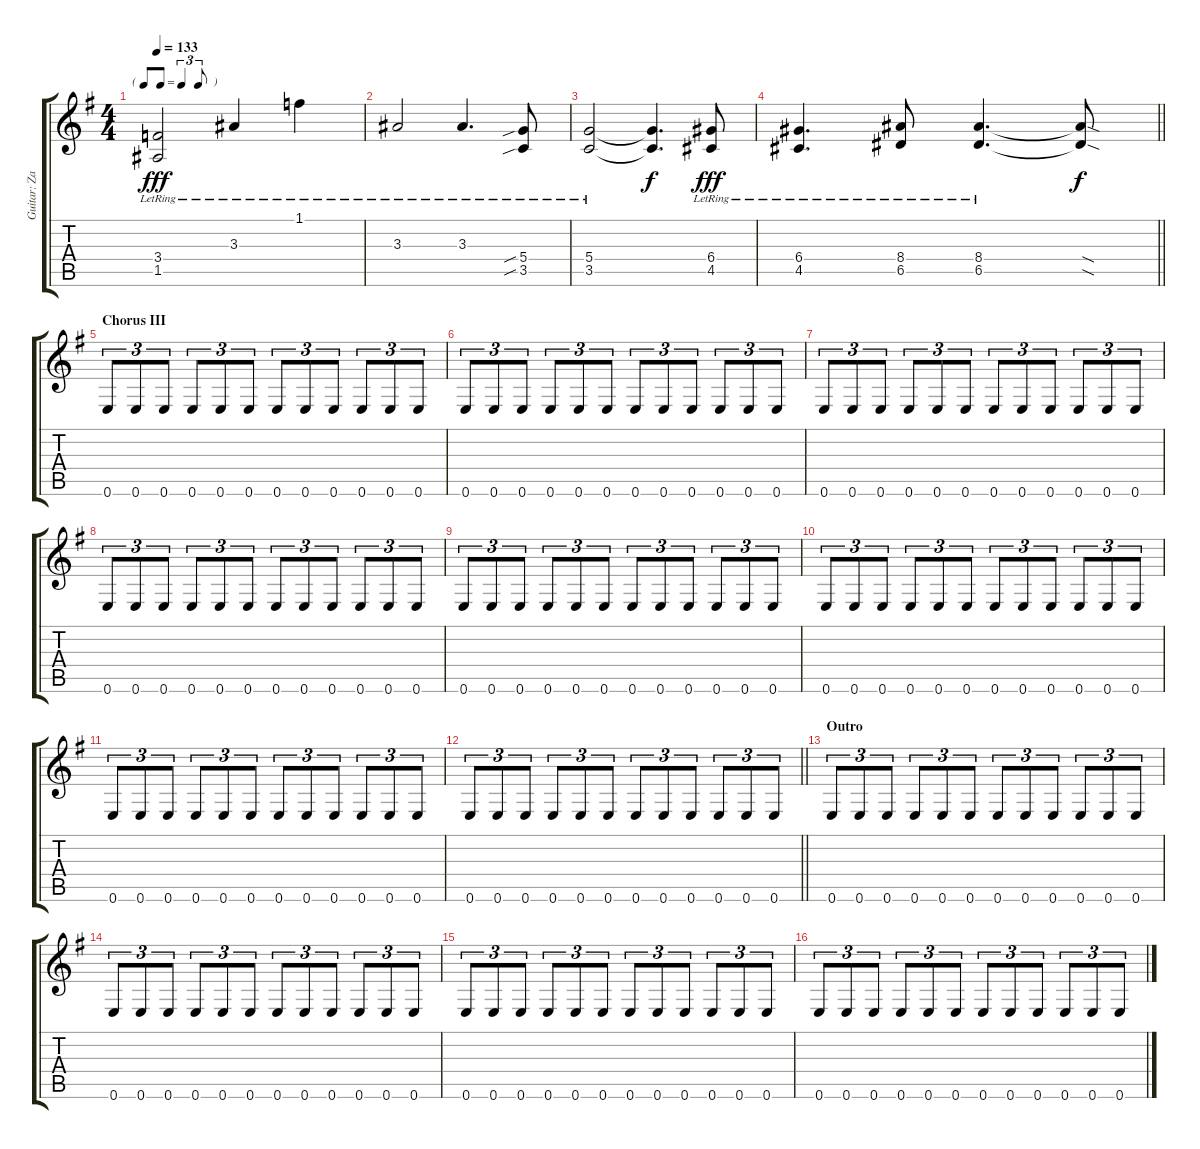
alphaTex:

\track ("Guitar: Zakk" "Guitar: Za") {instrument electricguitarclean}
\staff {score tabs}
\tuning (E4 B3 G3 D3 A2 E2) {hide}
\ts (4 4)
\tf triplet8th
\tempo 133
\clef g2
\ks g
(3.4{lr} 1.5{lr}).2{dy fff} 3.3{lr}.4 1.1{lr}.4 |
3.3{lr}.2 3.3{lr}.4{d} (5.4{sib lr} 3.5{sib lr}).8 |
(5.4{lr} 3.5{lr}).2 (5.4{t} 3.5{t}).4{d dy f} (6.4{lr} 4.5{lr}).8{dy fff} |
\barLineRight lightlight
(6.4{lr} 4.5{lr}).4{d} (8.4{lr} 6.5{lr}).8 (8.4{lr} 6.5{lr}).4{d} (8.4{sod t} 6.5{sod t}).8{dy f} |
\section ("" "Chorus III")
0.6.8{tu (3 2)} 0.6.8{tu (3 2)} 0.6.8{tu (3 2)} 0.6.8{tu (3 2)} 0.6.8{tu (3 2)} 0.6.8{tu (3 2)} 0.6.8{tu (3 2)} 0.6.8{tu (3 2)} 0.6.8{tu (3 2)} 0.6.8{tu (3 2)} 0.6.8{tu (3 2)} 0.6.8{tu (3 2)} |
0.6.8{tu (3 2)} 0.6.8{tu (3 2)} 0.6.8{tu (3 2)} 0.6.8{tu (3 2)} 0.6.8{tu (3 2)} 0.6.8{tu (3 2)} 0.6.8{tu (3 2)} 0.6.8{tu (3 2)} 0.6.8{tu (3 2)} 0.6.8{tu (3 2)} 0.6.8{tu (3 2)} 0.6.8{tu (3 2)} |
0.6.8{tu (3 2)} 0.6.8{tu (3 2)} 0.6.8{tu (3 2)} 0.6.8{tu (3 2)} 0.6.8{tu (3 2)} 0.6.8{tu (3 2)} 0.6.8{tu (3 2)} 0.6.8{tu (3 2)} 0.6.8{tu (3 2)} 0.6.8{tu (3 2)} 0.6.8{tu (3 2)} 0.6.8{tu (3 2)} |
0.6.8{tu (3 2)} 0.6.8{tu (3 2)} 0.6.8{tu (3 2)} 0.6.8{tu (3 2)} 0.6.8{tu (3 2)} 0.6.8{tu (3 2)} 0.6.8{tu (3 2)} 0.6.8{tu (3 2)} 0.6.8{tu (3 2)} 0.6.8{tu (3 2)} 0.6.8{tu (3 2)} 0.6.8{tu (3 2)} |
0.6.8{tu (3 2)} 0.6.8{tu (3 2)} 0.6.8{tu (3 2)} 0.6.8{tu (3 2)} 0.6.8{tu (3 2)} 0.6.8{tu (3 2)} 0.6.8{tu (3 2)} 0.6.8{tu (3 2)} 0.6.8{tu (3 2)} 0.6.8{tu (3 2)} 0.6.8{tu (3 2)} 0.6.8{tu (3 2)} |
0.6.8{tu (3 2)} 0.6.8{tu (3 2)} 0.6.8{tu (3 2)} 0.6.8{tu (3 2)} 0.6.8{tu (3 2)} 0.6.8{tu (3 2)} 0.6.8{tu (3 2)} 0.6.8{tu (3 2)} 0.6.8{tu (3 2)} 0.6.8{tu (3 2)} 0.6.8{tu (3 2)} 0.6.8{tu (3 2)} |
0.6.8{tu (3 2)} 0.6.8{tu (3 2)} 0.6.8{tu (3 2)} 0.6.8{tu (3 2)} 0.6.8{tu (3 2)} 0.6.8{tu (3 2)} 0.6.8{tu (3 2)} 0.6.8{tu (3 2)} 0.6.8{tu (3 2)} 0.6.8{tu (3 2)} 0.6.8{tu (3 2)} 0.6.8{tu (3 2)} |
\barLineRight lightlight
0.6.8{tu (3 2)} 0.6.8{tu (3 2)} 0.6.8{tu (3 2)} 0.6.8{tu (3 2)} 0.6.8{tu (3 2)} 0.6.8{tu (3 2)} 0.6.8{tu (3 2)} 0.6.8{tu (3 2)} 0.6.8{tu (3 2)} 0.6.8{tu (3 2)} 0.6.8{tu (3 2)} 0.6.8{tu (3 2)} |
\section ("" "Outro")
0.6.8{tu (3 2)} 0.6.8{tu (3 2)} 0.6.8{tu (3 2)} 0.6.8{tu (3 2)} 0.6.8{tu (3 2)} 0.6.8{tu (3 2)} 0.6.8{tu (3 2)} 0.6.8{tu (3 2)} 0.6.8{tu (3 2)} 0.6.8{tu (3 2)} 0.6.8{tu (3 2)} 0.6.8{tu (3 2)} |
0.6.8{tu (3 2)} 0.6.8{tu (3 2)} 0.6.8{tu (3 2)} 0.6.8{tu (3 2)} 0.6.8{tu (3 2)} 0.6.8{tu (3 2)} 0.6.8{tu (3 2)} 0.6.8{tu (3 2)} 0.6.8{tu (3 2)} 0.6.8{tu (3 2)} 0.6.8{tu (3 2)} 0.6.8{tu (3 2)} |
0.6.8{tu (3 2)} 0.6.8{tu (3 2)} 0.6.8{tu (3 2)} 0.6.8{tu (3 2)} 0.6.8{tu (3 2)} 0.6.8{tu (3 2)} 0.6.8{tu (3 2)} 0.6.8{tu (3 2)} 0.6.8{tu (3 2)} 0.6.8{tu (3 2)} 0.6.8{tu (3 2)} 0.6.8{tu (3 2)} |
0.6.8{tu (3 2)} 0.6.8{tu (3 2)} 0.6.8{tu (3 2)} 0.6.8{tu (3 2)} 0.6.8{tu (3 2)} 0.6.8{tu (3 2)} 0.6.8{tu (3 2)} 0.6.8{tu (3 2)} 0.6.8{tu (3 2)} 0.6.8{tu (3 2)} 0.6.8{tu (3 2)} 0.6.8{tu (3 2)}
